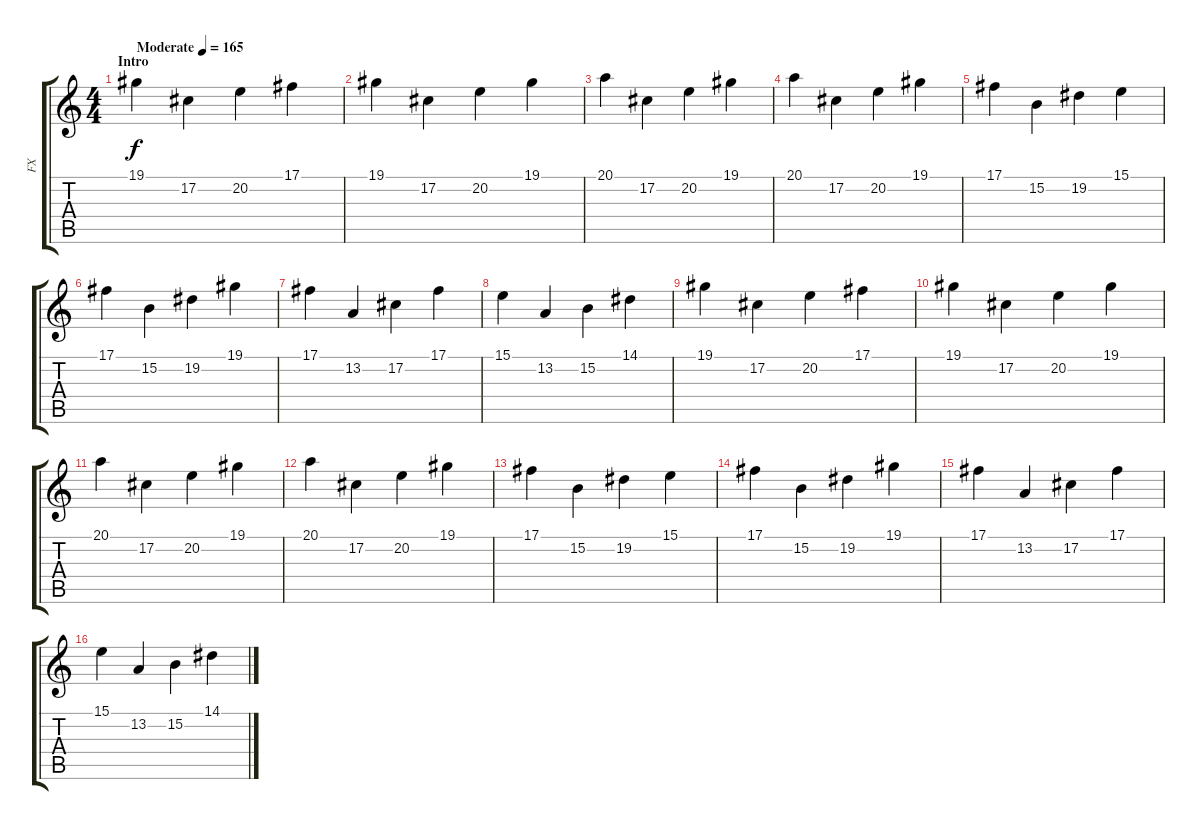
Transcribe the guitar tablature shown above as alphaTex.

\track ("FX" "FX") {instrument acousticgrandpiano}
\staff {score tabs}
\tuning (Db4 Ab3 E3 B2 Gb2 B1) {hide}
\ts (4 4)
\section ("" "Intro")
\tempo (165 "Moderate")
\clef g2
\ks c
19.1.4{dy f instrument acousticgrandpiano} 17.2.4 20.2.4 17.1.4 |
19.1.4 17.2.4 20.2.4 19.1.4 |
20.1.4 17.2.4 20.2.4 19.1.4 |
20.1.4 17.2.4 20.2.4 19.1.4 |
17.1.4 15.2.4 19.2.4 15.1.4 |
17.1.4 15.2.4 19.2.4 19.1.4 |
17.1.4 13.2.4 17.2.4 17.1.4 |
15.1.4 13.2.4 15.2.4 14.1.4 |
19.1.4 17.2.4 20.2.4 17.1.4 |
19.1.4 17.2.4 20.2.4 19.1.4 |
20.1.4 17.2.4 20.2.4 19.1.4 |
20.1.4 17.2.4 20.2.4 19.1.4 |
17.1.4 15.2.4 19.2.4 15.1.4 |
17.1.4 15.2.4 19.2.4 19.1.4 |
17.1.4 13.2.4 17.2.4 17.1.4 |
15.1.4 13.2.4 15.2.4 14.1.4
